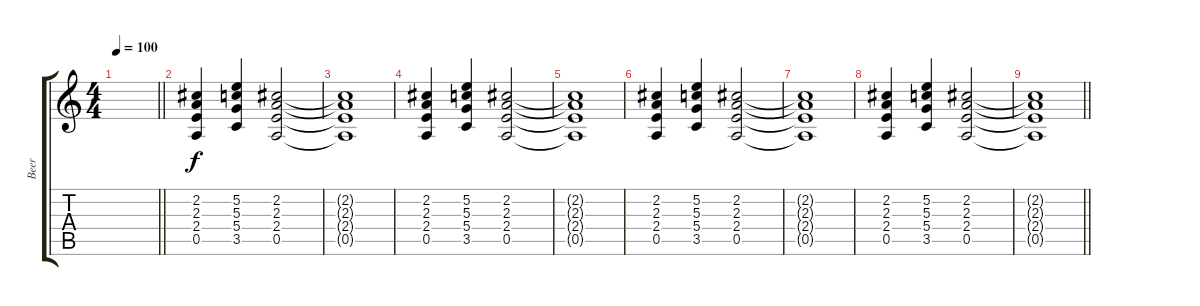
\track ("Beer" "Beer") {instrument acousticguitarsteel}
\staff {score tabs}
\tuning (E4 B3 G3 D3 A2 E2) {hide}
\ts (4 4)
\tempo 100
\clef g2
\barLineRight lightlight
\ks c
|
(2.2 2.3 2.4 0.5).4 (5.2 5.3 5.4 3.5).4 (2.2 2.3 2.4 0.5).2 |
(2.2{t} 2.3{t} 2.4{t} 0.5{t}).1 |
(2.2 2.3 2.4 0.5).4 (5.2 5.3 5.4 3.5).4 (2.2 2.3 2.4 0.5).2 |
(2.2{t} 2.3{t} 2.4{t} 0.5{t}).1 |
(2.2 2.3 2.4 0.5).4 (5.2 5.3 5.4 3.5).4 (2.2 2.3 2.4 0.5).2 |
(2.2{t} 2.3{t} 2.4{t} 0.5{t}).1 |
(2.2 2.3 2.4 0.5).4 (5.2 5.3 5.4 3.5).4 (2.2 2.3 2.4 0.5).2 |
\barLineRight lightlight
(2.2{t} 2.3{t} 2.4{t} 0.5{t}).1
